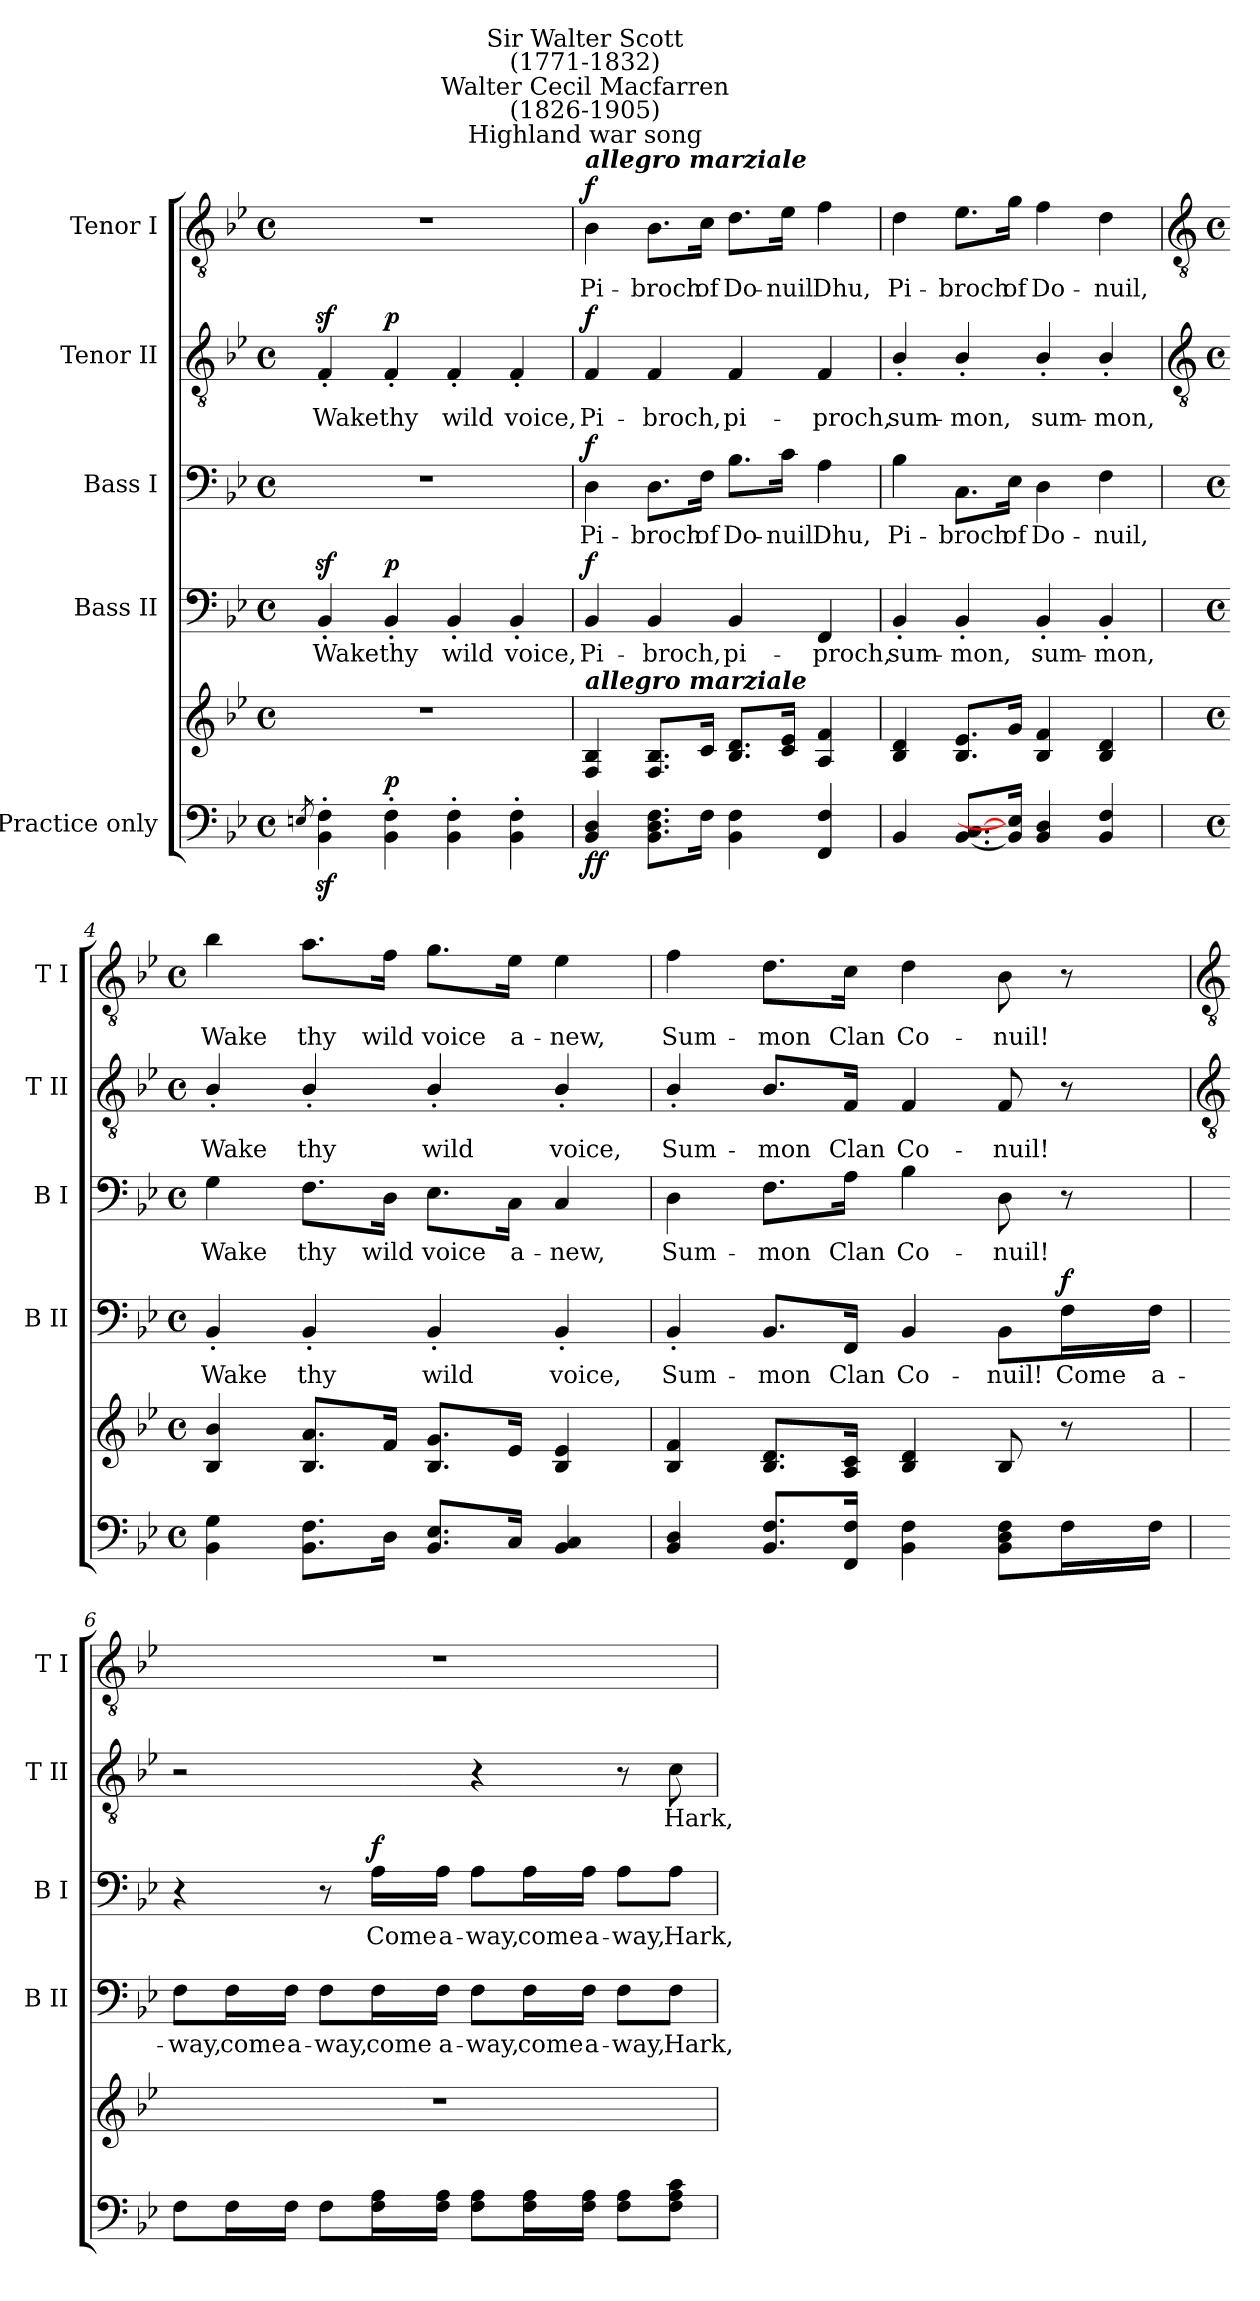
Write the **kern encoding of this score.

**kern	**kern	**dynam	**kern	**text	**dynam	**kern	**text	**dynam	**kern	**text	**dynam	**kern	**text	**dynam
*part5	*part5	*part5	*part4	*part4	*part4	*part3	*part3	*part3	*part2	*part2	*part2	*part1	*part1	*part1
*staff6	*staff5	*staff5/6	*staff4	*staff4	*staff4	*staff3	*staff3	*staff3	*staff2	*staff2	*staff2	*staff1	*staff1	*staff1
*I"Practice only	*	*	*I"Bass II	*	*	*I"Bass I	*	*	*I"Tenor II	*	*	*I"Tenor I	*	*
*	*	*	*I'B II	*	*	*I'B I	*	*	*I'T II	*	*	*I'T I	*	*
*clefF4	*clefG2	*	*clefF4	*	*	*clefF4	*	*	*clefGv2	*	*	*clefGv2	*	*
*k[b-e-]	*k[b-e-]	*	*k[b-e-]	*	*	*k[b-e-]	*	*	*k[b-e-]	*	*	*k[b-e-]	*	*
*B-:	*B-:	*	*B-:	*	*	*B-:	*	*	*B-:	*	*	*B-:	*	*
*M4/4	*M4/4	*	*M4/4	*	*	*M4/4	*	*	*M4/4	*	*	*M4/4	*	*
*met(c)	*met(c)	*	*met(c)	*	*	*met(c)	*	*	*met(c)	*	*	*met(c)	*	*
=1	=1	=1	=1	=1	=1	=1	=1	=1	=1	=1	=1	=1	=1	=1
8qEn/	.	.	.	.	.	.	.	.	.	.	.	.	.	.
!	!	!	!	!LO:LY:b	!	!	!	!	!	!LO:LY:b	!	!	!	!
4BB-z>' 4Fz>'	1r	.	4BB-z<'	Wake	.	1r	.	.	4Fz<'	Wake	.	1r	.	.
!	!	!LO:DY:a=2	!	!LO:LY:b	!LO:DY:b	!	!	!	!	!LO:LY:b	!LO:DY:b	!	!	!
4BB-' 4F'	.	p	4BB-'	thy	p	.	.	.	4F'	thy	p	.	.	.
!	!	!	!	!LO:LY:b	!	!	!	!	!	!LO:LY:b	!	!	!	!
4BB-' 4F'	.	.	4BB-'	wild	.	.	.	.	4F'	wild	.	.	.	.
!	!	!	!	!LO:LY:b	!	!	!	!	!	!LO:LY:b	!	!	!	!
4BB-' 4F'	.	.	4BB-'	voice,	.	.	.	.	4F'	voice,	.	.	.	.
=2	=2	=2	=2	=2	=2	=2	=2	=2	=2	=2	=2	=2	=2	=2
*	*MM120	*	*	*	*	*	*	*	*	*	*	*MM120	*	*
!	!	!	!	!	!	!	!	!	!	!	!	!LO:TX:a:Bi:t=allegro marziale	!	!
!	!	!	!	!	!	!	!	!	!	!	!	!LO:TX:a:cj:t=Highland war song	!	!
!	!	!	!	!	!	!	!	!	!	!	!	!LO:TX:a:cj:t=Walter Cecil Macfarren\n(1826-1905)	!	!
!	!	!	!	!	!	!	!	!	!	!	!	!LO:TX:a:cj:t=Sir Walter Scott\n(1771-1832)	!	!
!	!LO:TX:a:Bi:t=allegro marziale	!	!	!	!	!	!	!	!	!	!	!	!	!
!	!	!LO:DY:b=2	!	!LO:LY:b	!	!	!LO:LY:b	!	!	!LO:LY:b	!	!	!LO:LY:b	!
!	!	!LO:DY:n=1:b	!	!	!LO:DY:b	!	!	!LO:DY:b	!	!	!LO:DY:b	!	!	!LO:DY:b
4BB- 4D	4F 4B-	f f	4BB-	Pi-	f	4D	Pi-	f	4F	Pi-	f	4B-	Pi-	f
!	!	!	!	!LO:LY:b	!	!	!LO:LY:b	!	!	!LO:LY:b	!	!	!LO:LY:b	!
8.BB- 8.D 8.FL	8.F 8.B-L	.	4BB-	-broch,	.	8.D\L	-broch	.	4F	-broch,	.	8.B-\L	-broch	.
!	!	!	!	!	!	!	!LO:LY:b	!	!	!	!	!	!LO:LY:b	!
16FJ	16cJ	.	.	.	.	16F\Jk	of	.	.	.	.	16c\Jk	of	.
!	!	!	!	!LO:LY:b	!	!	!LO:LY:b	!	!	!LO:LY:b	!	!	!LO:LY:b	!
4BB- 4F	8.B- 8.dL	.	4BB-	pi-	.	8.B-\L	Do-	.	4F	pi-	.	8.d\L	Do-	.
!	!	!	!	!	!	!	!LO:LY:b	!	!	!	!	!	!LO:LY:b	!
.	16c 16e-J	.	.	.	.	16c\Jk	-nuil	.	.	.	.	16e-\Jk	-nuil	.
!	!	!	!	!LO:LY:b	!	!	!LO:LY:b	!	!	!LO:LY:b	!	!	!LO:LY:b	!
4FF 4F	4A 4f	.	4FF	-proch,	.	4A	Dhu,	.	4F	-proch,	.	4f	Dhu,	.
=3	=3	=3	=3	=3	=3	=3	=3	=3	=3	=3	=3	=3	=3	=3
!	!	!	!	!LO:LY:b	!	!	!LO:LY:b	!	!	!LO:LY:b	!	!	!LO:LY:b	!
4BB-/	4B- 4d	.	4BB-'/	sum-	.	4B-	Pi-	.	4B-'/	sum-	.	4d	Pi-	.
!	!	!	!	!LO:LY:b	!	!	!LO:LY:b	!	!	!LO:LY:b	!	!	!LO:LY:b	!
[8.BB-/ [8.C/L	8.B- 8.e-L	.	4BB-'/	-mon,	.	8.C\L	-broch	.	4B-'/	-mon,	.	8.e-\L	-broch	.
!	!	!	!	!	!	!	!LO:LY:b	!	!	!	!	!	!LO:LY:b	!
16BB-] 16E-]J	16gJ	.	.	.	.	16E-\Jk	of	.	.	.	.	16g\Jk	of	.
!	!	!	!	!LO:LY:b	!	!	!LO:LY:b	!	!	!LO:LY:b	!	!	!LO:LY:b	!
4BB-/ 4D/	4B- 4f	.	4BB-'/	sum-	.	4D	Do-	.	4B-'/	sum-	.	4f	Do-	.
!	!	!	!	!LO:LY:b	!	!	!LO:LY:b	!	!	!LO:LY:b	!	!	!LO:LY:b	!
4BB-/ 4F/	4B- 4d	.	4BB-'/	-mon,	.	4F	-nuil,	.	4B-'/	-mon,	.	4d	-nuil,	.
!!LO:LB:g=z
=4	=4	=4	=4	=4	=4	=4	=4	=4	=4	=4	=4	=4	=4	=4
*	*	*	*	*	*	*	*	*	*clefGv2	*	*	*clefGv2	*	*
*M4/4	*M4/4	*	*M4/4	*	*	*M4/4	*	*	*M4/4	*	*	*M4/4	*	*
*met(c)	*met(c)	*	*met(c)	*	*	*met(c)	*	*	*met(c)	*	*	*met(c)	*	*
!	!	!	!	!LO:LY:b	!	!	!LO:LY:b	!	!	!LO:LY:b	!	!	!LO:LY:b	!
4BB- 4G	4B- 4b-	.	4BB-'	Wake	.	4G	Wake	.	4B-'/	Wake	.	4b-	Wake	.
!	!	!	!	!LO:LY:b	!	!	!LO:LY:b	!	!	!LO:LY:b	!	!	!LO:LY:b	!
8.BB- 8.FL	8.B- 8.aL	.	4BB-'	thy	.	8.F\L	thy	.	4B-'/	thy	.	8.a\L	thy	.
!	!	!	!	!	!	!	!LO:LY:b	!	!	!	!	!	!LO:LY:b	!
16DJ	16fJ	.	.	.	.	16D\Jk	wild	.	.	.	.	16f\Jk	wild	.
!	!	!	!	!LO:LY:b	!	!	!LO:LY:b	!	!	!LO:LY:b	!	!	!LO:LY:b	!
8.BB- 8.E-L	8.B- 8.gL	.	4BB-'	wild	.	8.E-\L	voice	.	4B-'/	wild	.	8.g\L	voice	.
!	!	!	!	!	!	!	!LO:LY:b	!	!	!	!	!	!LO:LY:b	!
16CJ	16e-J	.	.	.	.	16C\Jk	a-	.	.	.	.	16e-\Jk	a-	.
!	!	!	!	!LO:LY:b	!	!	!LO:LY:b	!	!	!LO:LY:b	!	!	!LO:LY:b	!
4BB-/ 4C/	4B- 4e-	.	4BB-'	voice,	.	4C	-new,	.	4B-'/	voice,	.	4e-	-new,	.
=5	=5	=5	=5	=5	=5	=5	=5	=5	=5	=5	=5	=5	=5	=5
!	!	!	!	!LO:LY:b	!	!	!LO:LY:b	!	!	!LO:LY:b	!	!	!LO:LY:b	!
4BB- 4D	4B- 4f	.	4BB-'	Sum-	.	4D	Sum-	.	4B-'/	Sum-	.	4f	Sum-	.
!	!	!	!	!LO:LY:b	!	!	!LO:LY:b	!	!	!LO:LY:b	!	!	!LO:LY:b	!
8.BB- 8.FL	8.B- 8.dL	.	8.BB-/L	-mon	.	8.F\L	-mon	.	8.B-/L	-mon	.	8.d\L	-mon	.
!	!	!	!	!LO:LY:b	!	!	!LO:LY:b	!	!	!LO:LY:b	!	!	!LO:LY:b	!
16FF 16FJ	16A 16cJ	.	16FF/Jk	Clan	.	16A\Jk	Clan	.	16F/Jk	Clan	.	16c\Jk	Clan	.
!	!	!	!	!LO:LY:b	!	!	!LO:LY:b	!	!	!LO:LY:b	!	!	!LO:LY:b	!
4BB- 4F	4B- 4d	.	4BB-	Co-	.	4B-	Co-	.	4F	Co-	.	4d	Co-	.
!	!	!	!	!LO:LY:b	!	!	!LO:LY:b	!	!	!LO:LY:b	!	!	!LO:LY:b	!
8BB- 8D 8FL	8B-	.	8BB-\L	-nuil!	.	8D	-nuil!	.	8F	-nuil!	.	8B-	-nuil!	.
!	!	!	!	!LO:LY:b	!LO:DY:b	!	!	!	!	!	!	!	!	!
16FL	8r	.	16F\L	Come	f	8r	.	.	8r	.	.	8r	.	.
!	!	!	!	!LO:LY:b	!	!	!	!	!	!	!	!	!	!
16FJJ	.	.	16F\JJ	a-	.	.	.	.	.	.	.	.	.	.
!!LO:LB:g=z
=6	=6	=6	=6	=6	=6	=6	=6	=6	=6	=6	=6	=6	=6	=6
*	*	*	*	*	*	*	*	*	*clefGv2	*	*	*clefGv2	*	*
!	!	!	!	!LO:LY:b	!	!	!	!	!	!	!	!	!	!
8FL	1r	.	8F\L	-way,	.	4r	.	.	2r	.	.	1r	.	.
!	!	!	!	!LO:LY:b	!	!	!	!	!	!	!	!	!	!
16FL	.	.	16F\L	come	.	.	.	.	.	.	.	.	.	.
!	!	!	!	!LO:LY:b	!	!	!	!	!	!	!	!	!	!
16FJJ	.	.	16F\JJ	a-	.	.	.	.	.	.	.	.	.	.
!	!	!	!	!LO:LY:b	!	!	!	!	!	!	!	!	!	!
8FL	.	.	8F\L	-way,	.	8r	.	.	.	.	.	.	.	.
!	!	!	!	!LO:LY:b	!	!	!LO:LY:b	!LO:DY:b	!	!	!	!	!	!
16F 16AL	.	.	16F\L	come	.	16A\LL	Come	f	.	.	.	.	.	.
!	!	!	!	!LO:LY:b	!	!	!LO:LY:b	!	!	!	!	!	!	!
16F 16AJJ	.	.	16F\JJ	a-	.	16A\JJ	a-	.	.	.	.	.	.	.
!	!	!	!	!LO:LY:b	!	!	!LO:LY:b	!	!	!	!	!	!	!
8F 8AL	.	.	8F\L	-way,	.	8A\L	-way,	.	4r	.	.	.	.	.
!	!	!	!	!LO:LY:b	!	!	!LO:LY:b	!	!	!	!	!	!	!
16F 16AL	.	.	16F\L	come	.	16A\L	come	.	.	.	.	.	.	.
!	!	!	!	!LO:LY:b	!	!	!LO:LY:b	!	!	!	!	!	!	!
16F 16AJJ	.	.	16F\JJ	a-	.	16A\JJ	a-	.	.	.	.	.	.	.
!	!	!	!	!LO:LY:b	!	!	!LO:LY:b	!	!	!	!	!	!	!
8F 8AL	.	.	8F\L	-way,	.	8A\L	-way,	.	8r	.	.	.	.	.
!	!	!	!	!LO:LY:b	!	!	!LO:LY:b	!	!	!LO:LY:b	!	!	!	!
8F 8A 8cJ	.	.	8F\J	Hark,	.	8A\J	Hark,	.	8c	Hark,	.	.	.	.
=	=	=	=	=	=	=	=	=	=	=	=	=	=	=
*-	*-	*-	*-	*-	*-	*-	*-	*-	*-	*-	*-	*-	*-	*-
